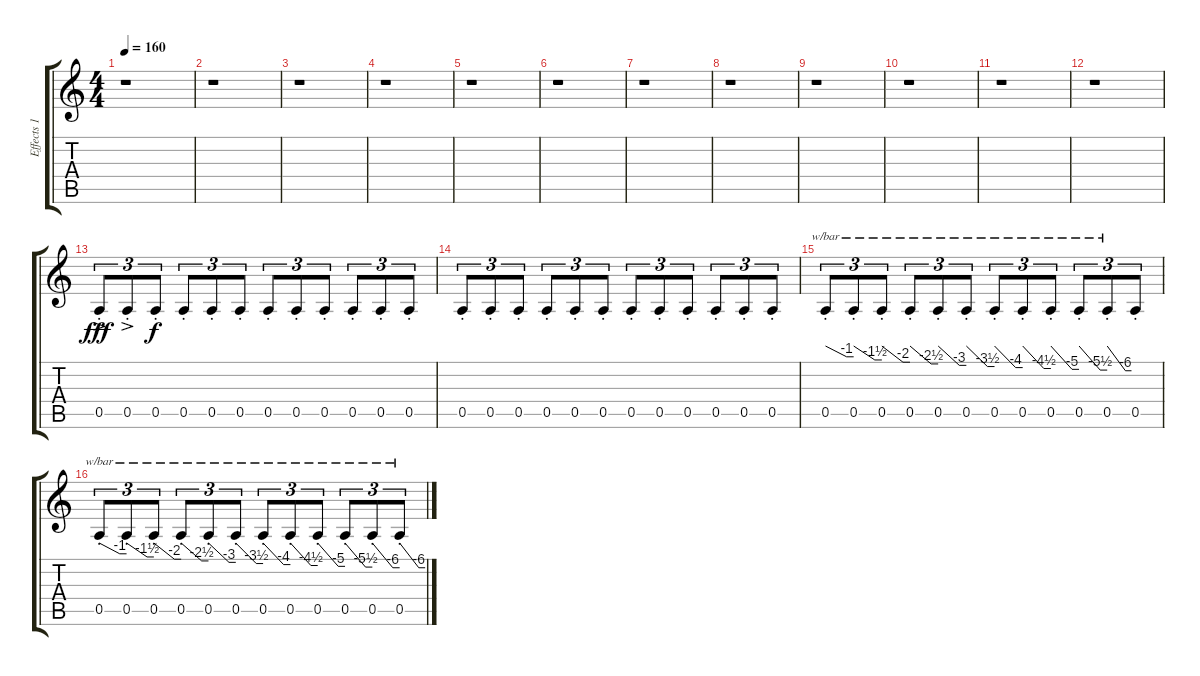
\track ("Effects 1 (Someone)" "Effects 1 ") {instrument acousticguitarnylon}
\staff {score tabs}
\tuning (E4 B3 G3 D3 A2 E2) {hide}
\ts (4 4)
\tempo 160
\clef g2
\ks c
r.1{dy f} |
r.1 |
r.1 |
r.1 |
r.1 |
r.1 |
r.1 |
r.1 |
r.1 |
r.1 |
r.1 |
r.1 |
0.5{ac st}.8{tu (3 2) dy fff volume 16 balance 16 instrument distortionguitar} 0.5{ac st}.8{tu (3 2)} 0.5{st}.8{tu (3 2) dy f} 0.5{st}.8{tu (3 2)} 0.5{st}.8{tu (3 2)} 0.5{st}.8{tu (3 2)} 0.5{st}.8{tu (3 2)} 0.5{st}.8{tu (3 2)} 0.5{st}.8{tu (3 2)} 0.5{st}.8{tu (3 2)} 0.5{st}.8{tu (3 2)} 0.5{st}.8{tu (3 2)} |
0.5{st}.8{tu (3 2)} 0.5{st}.8{tu (3 2)} 0.5{st}.8{tu (3 2)} 0.5{st}.8{tu (3 2)} 0.5{st}.8{tu (3 2)} 0.5{st}.8{tu (3 2)} 0.5{st}.8{tu (3 2)} 0.5{st}.8{tu (3 2)} 0.5{st}.8{tu (3 2)} 0.5{st}.8{tu (3 2)} 0.5{st}.8{tu (3 2)} 0.5{st}.8{tu (3 2)} |
0.5{st}.8{tu (3 2) tbe (custom default 0 0 45 -4 60 -4)} 0.5{st}.8{tu (3 2) tbe (custom default 0 0 45 -6 60 -6)} 0.5{st}.8{tu (3 2) tbe (custom default 0 0 45 -8 60 -8)} 0.5{st}.8{tu (3 2) tbe (custom default 0 0 45 -10 60 -10)} 0.5{st}.8{tu (3 2) tbe (custom default 0 0 45 -12 60 -12)} 0.5{st}.8{tu (3 2) tbe (custom default 0 0 45 -14 60 -14)} 0.5{st}.8{tu (3 2) tbe (custom default 0 0 45 -16 60 -16)} 0.5{st}.8{tu (3 2) tbe (custom default 0 0 45 -18 60 -18)} 0.5{st}.8{tu (3 2) tbe (custom default 0 0 45 -20 60 -20)} 0.5{st}.8{tu (3 2) tbe (custom default 0 0 45 -22 60 -22)} 0.5{st}.8{tu (3 2) tbe (custom default 0 0 45 -24 60 -24)} 0.5{st}.8{tu (3 2)} |
0.5{st}.8{tu (3 2) tbe (custom default 0 0 45 -4 60 -4) balance 0} 0.5{st}.8{tu (3 2) tbe (custom default 0 0 45 -6 60 -6)} 0.5{st}.8{tu (3 2) tbe (custom default 0 0 45 -8 60 -8)} 0.5{st}.8{tu (3 2) tbe (custom default 0 0 45 -10 60 -10)} 0.5{st}.8{tu (3 2) tbe (custom default 0 0 45 -12 60 -12)} 0.5{st}.8{tu (3 2) tbe (custom default 0 0 45 -14 60 -14)} 0.5{st}.8{tu (3 2) tbe (custom default 0 0 45 -16 60 -16)} 0.5{st}.8{tu (3 2) tbe (custom default 0 0 45 -18 60 -18)} 0.5{st}.8{tu (3 2) tbe (custom default 0 0 45 -20 60 -20)} 0.5{st}.8{tu (3 2) tbe (custom default 0 0 45 -22 60 -22)} 0.5{st}.8{tu (3 2) tbe (custom default 0 0 45 -24 60 -24)} 0.5{st}.8{tu (3 2) tbe (custom default 0 0 45 -24 60 -24)}
